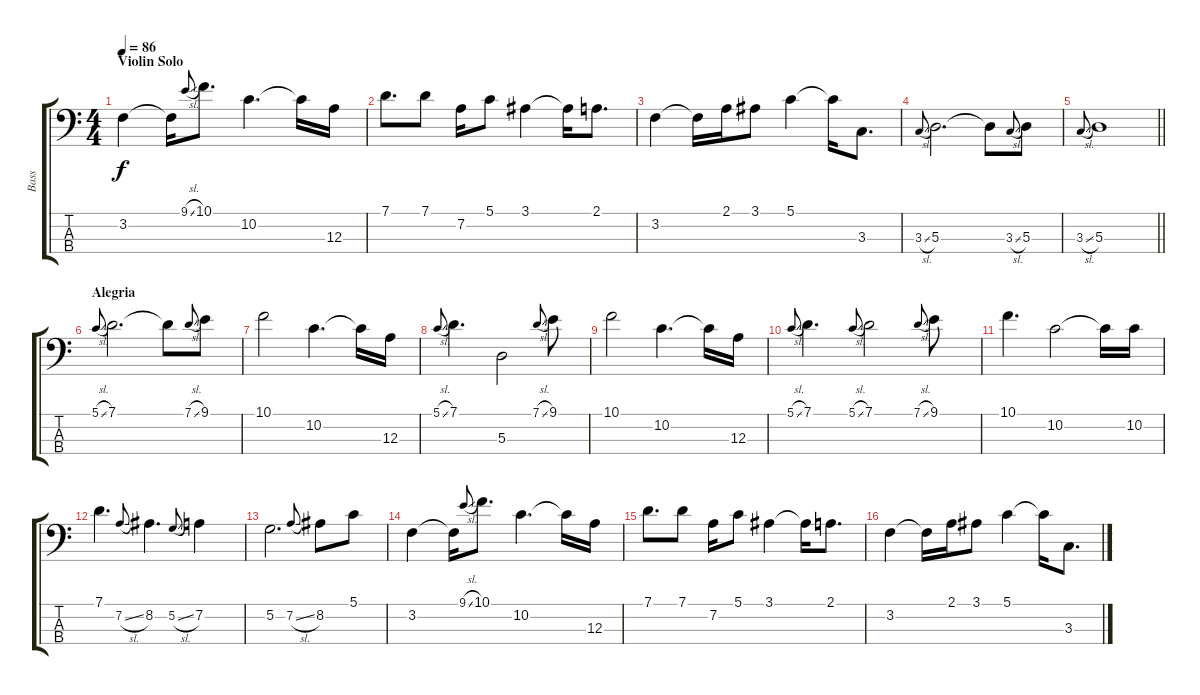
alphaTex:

\track ("Bass" "Bass") {instrument fretlessbass}
\staff {score tabs}
\tuning (G2 D2 A1 E1) {hide}
\ts (4 4)
\section ("" "Violin Solo")
\tempo 86
\clef f4
\ks c
3.2.4{dy f} 3.2{t}.16 9.1{sl}.8{gr onbeat} 10.1.8{d} 10.2.4{d} 10.2{t}.16 12.3.16 |
7.1.8{d} 7.1.8 7.2.16 5.1.8 3.1.4 3.1{t}.16 2.1.8{d} |
3.2.4 3.2{t}.16 2.1.16 3.1.8 5.1.4 5.1{t}.16 3.3.8{d} |
3.3{sl}.8{gr onbeat} 5.3.2{d} 5.3{t}.8 3.3{sl}.8{gr onbeat} 5.3.8 |
\barLineRight lightlight
3.3{sl}.8{gr onbeat} 5.3.1 |
\section ("" "Alegria")
5.1{sl}.8{gr onbeat} 7.1.2{d} 7.1{t}.8 7.1{sl}.8{gr onbeat} 9.1.8 |
10.1.2 10.2.4{d} 10.2{t}.16 12.3.16 |
5.1{sl}.8{gr onbeat} 7.1.4{d} 5.3.2 7.1{sl}.8{gr onbeat} 9.1.8 |
10.1.2 10.2.4{d} 10.2{t}.16 12.3.16 |
5.1{sl}.8{gr onbeat} 7.1.4{d} 5.1{sl}.8{gr onbeat} 7.1.2 7.1{sl}.8{gr onbeat} 9.1.8 |
10.1.4{d} 10.2.2 10.2{t}.16 10.2.16 |
7.1.4{d} 7.2{sl}.8{gr onbeat} 8.2.4{d} 5.2{sl}.8{gr onbeat} 7.2.4 |
5.2.2{d} 7.2{sl}.8{gr onbeat} 8.2.8 5.1.8 |
3.2.4 3.2{t}.16 9.1{sl}.8{gr onbeat} 10.1.8{d} 10.2.4{d} 10.2{t}.16 12.3.16 |
7.1.8{d} 7.1.8 7.2.16 5.1.8 3.1.4 3.1{t}.16 2.1.8{d} |
3.2.4 3.2{t}.16 2.1.16 3.1.8 5.1.4 5.1{t}.16 3.3.8{d}
